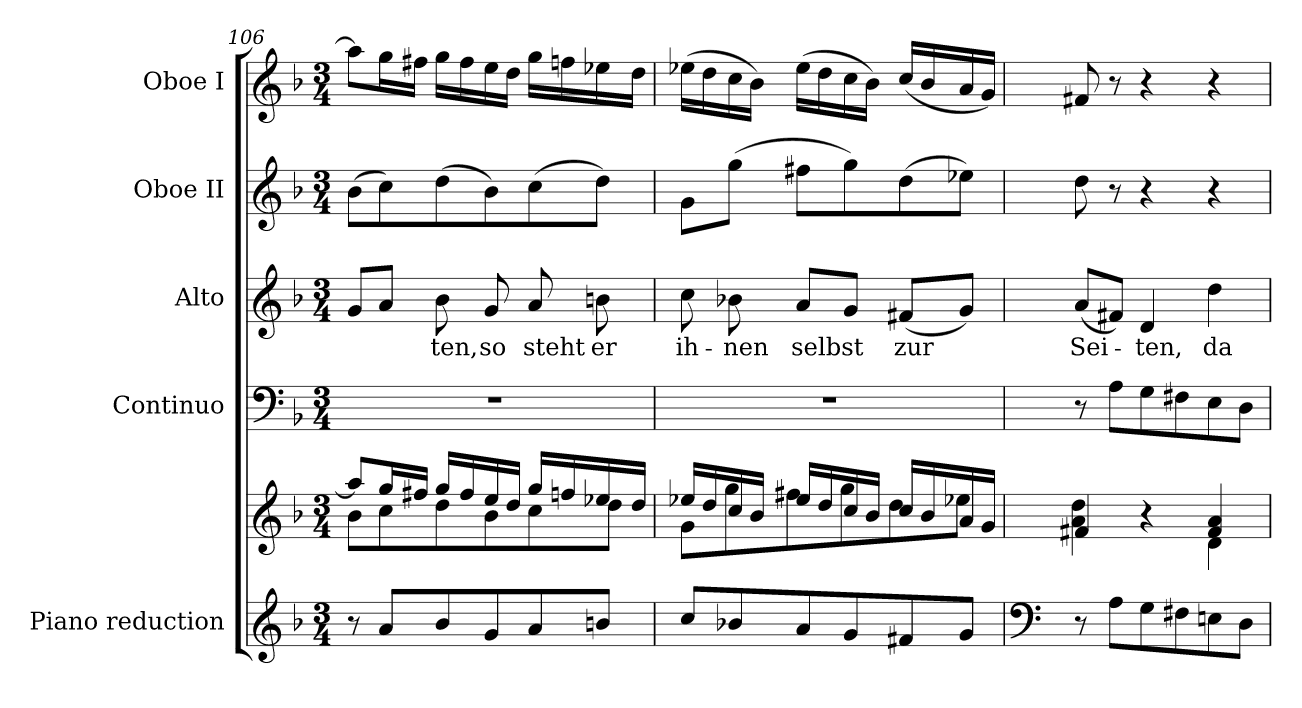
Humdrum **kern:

**kern	**kern	**kern	**kern	**text	**kern	**kern
*part5	*part5	*part4	*part3	*part3	*part2	*part1
*staff6	*staff5	*staff4	*staff3	*staff3	*staff2	*staff1
*I"Piano reduction	*	*I"Continuo	*I"Alto	*	*I"Oboe II	*I"Oboe I
*I'Pno	*	*	*	*	*I'Ob	*I'Ob
!!LO:LB:g=z
*clefG2	*clefG2	*clefF4	*clefG2	*	*clefG2	*clefG2
*k[b-]	*k[b-]	*k[b-]	*k[b-]	*	*k[b-]	*k[b-]
*M3/4	*M3/4	*M3/4	*M3/4	*	*M3/4	*M3/4
=106	=106	=106	=106	=106	=106	=106
*	*^	*	*	*	*	*
8r	8aa/L]	8b-\L	2.r	8g/L	.	(>8b-\L	8aa\L]
8a/L	16gg/L	8cc\	.	8a/J	.	8cc\)	16gg\L
.	16ff#X/JJ	.	.	.	.	.	16ff#X\JJ
!	!	!	!	!	!LO:LY:b	!	!
8b-/	16gg/LL	8dd\	.	8b-\	-ten,	(>8dd\	16gg\LL
.	16ff#/	.	.	.	.	.	16ff#\
!	!	!	!	!	!LO:LY:b	!	!
8g/	16ee/	8b-\	.	8g/	so	8b-\)	16ee\
.	16dd/JJ	.	.	.	.	.	16dd\JJ
!	!	!	!	!	!LO:LY:b	!	!
8a/	16gg/LL	8cc\	.	8a/	steht	(>8cc\	16gg\LL
.	16ffn/	.	.	.	.	.	16ffn\
!	!	!	!	!	!LO:LY:b	!	!
8bn/J	16ee-X/	8dd\J	.	8bn\	er	8dd\J)	16ee-X\
.	16dd/JJ	.	.	.	.	.	16dd\JJ
=107	=107	=107	=107	=107	=107	=107	=107
!	!	!	!	!	!LO:LY:b	!	!
8cc/L	16ee-X/LL	8g\L	2.r	8cc\	ih-	8g\L	(>16ee-X\LL
.	16dd/	.	.	.	.	.	16dd\
!	!	!	!	!	!LO:LY:b	!	!
8b-X/	16cc/	8gg\	.	8b-X\	-nen	(>8gg\J	16cc\
.	16b-/JJ	.	.	.	.	.	16b-\JJ)
!	!	!	!	!	!LO:LY:b	!	!
8a/	16ee-/LL	8ff#X\	.	8a/L	selbst	8ff#X\L	(>16ee-\LL
.	16dd/	.	.	.	.	.	16dd\
8g/	16cc/	8gg\	.	8g/J	.	8gg\)	16cc\
.	16b-/JJ	.	.	.	.	.	16b-\JJ)
!	!	!	!	!	!LO:LY:b	!	!
8f#X/	16cc/LL	8dd\	.	(<8f#X/L	zur	(>8dd\	(<16cc/LL
.	16b-/	.	.	.	.	.	16b-/
8g/J	16a/	8ee-X\J	.	8g/J)	.	8ee-X\J)	16a/
.	16g/JJ	.	.	.	.	.	16g/JJ)
=108	=108	=108	=108	=108	=108	=108	=108
*clefF4	*	*	*	*	*	*	*
!	!	!	!	!	!LO:LY:b	!	!
8r	4f#X/	4a\ 4dd\	8r	(<8a/L	Sei-	8dd\	8f#X/
8A\L	.	.	8A\L	8f#X/J)	.	8r	8r
!	!	!	!	!	!LO:LY:b	!	!
8G\	4r	4ryy	8G\	4d/	-ten,	4r	4r
8F#X\	.	.	8F#X\	.	.	.	.
!	!	!	!	!	!LO:LY:b	!	!
8En\	4f#/ 4a/	4d\	8E\	4dd\	da-	4r	4r
8D\J	.	.	8D\J	.	.	.	.
*	*v	*v	*	*	*	*	*
=	=	=	=	=	=	=
*-	*-	*-	*-	*-	*-	*-
